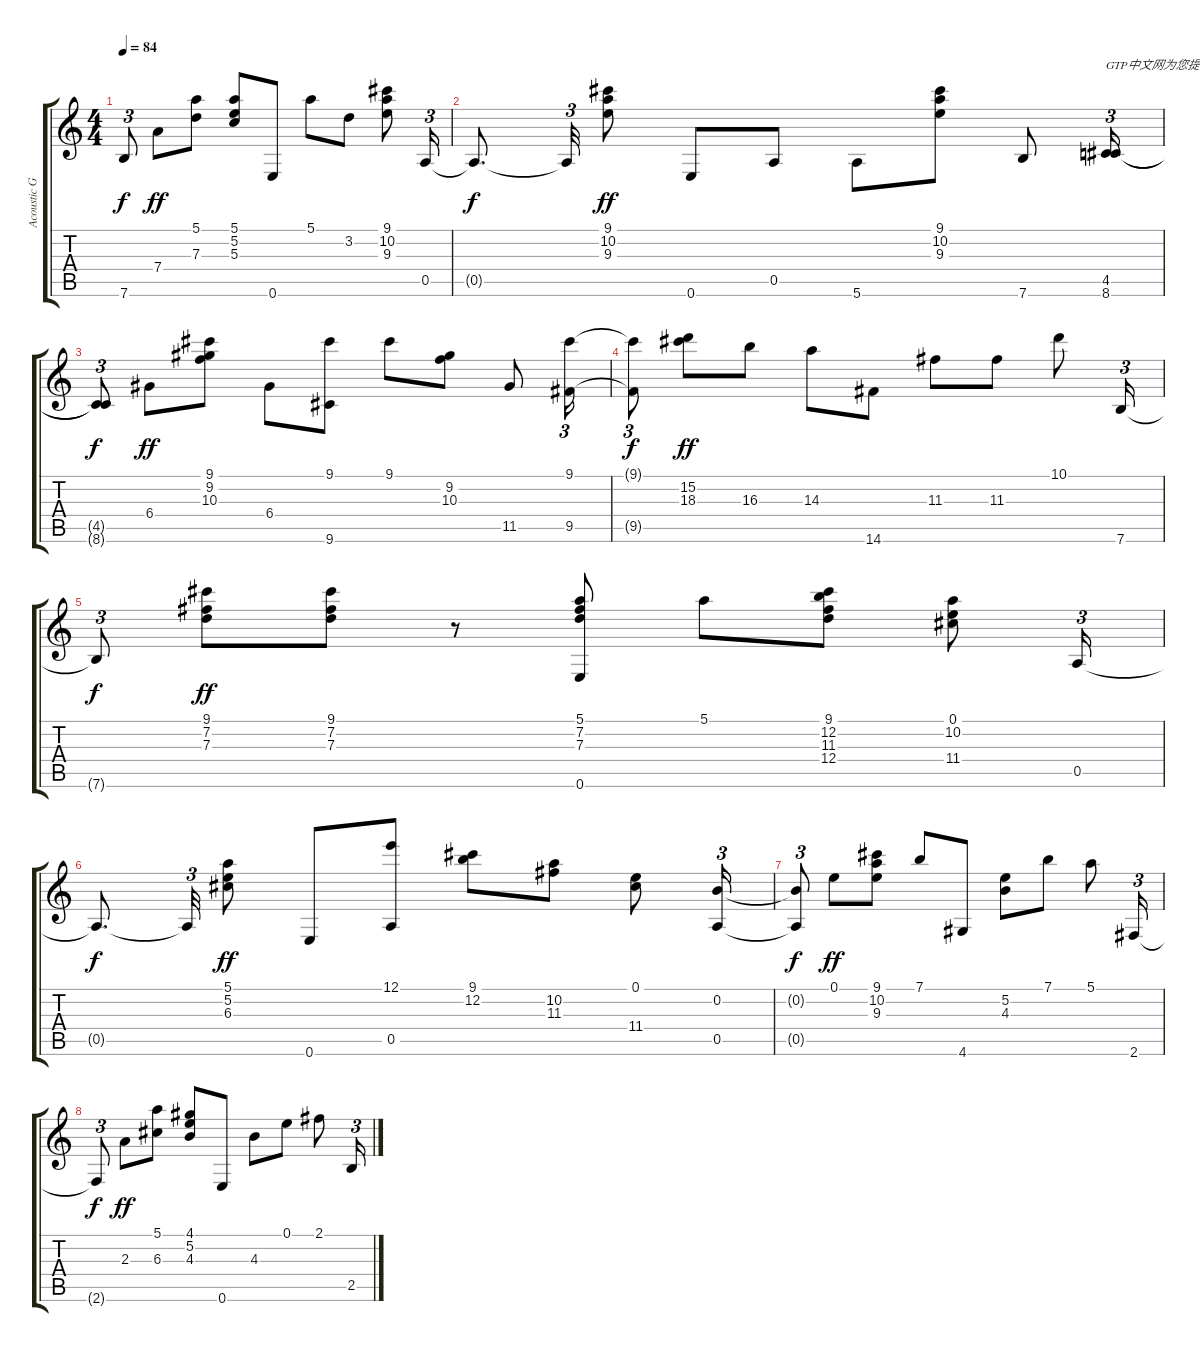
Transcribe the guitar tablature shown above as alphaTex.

\track ("Acoustic Guitar" "Acoustic G") {instrument acousticguitarnylon}
\staff {score tabs}
\tuning (E4 B3 G3 D3 A2 E2) {hide}
\ts (4 4)
\tempo 84
\clef g2
\ks c
7.6{t}.8{tu (3 2) dy f} 7.4.8{dy ff} (5.1 7.3).8 (5.1 5.2 5.3).8 0.6.8 5.1.8 3.2.8 (9.1 10.2 9.3).8 0.5.16{tu (3 2)} |
0.5{t}.8{d dy f} 0.5{t}.32{tu (3 2)} (9.1 10.2 9.3).8{dy ff} 0.6.8 0.5.8 5.6.8 (9.1 10.2 9.3).8 7.6.8 (4.5 8.6).16{tu (3 2) txt "GTP中文网为您提供"} |
(4.5{t} 8.6{t}).8{tu (3 2) dy f} 6.4.8{dy ff} (9.1 9.2 10.3).8 6.4.8 (9.1 9.6).8 9.1.8 (9.2 10.3).8 11.5.8 (9.1 9.5).16{tu (3 2)} |
(9.1{t} 9.5{t}).8{tu (3 2) dy f} (15.2 18.3).8{dy ff} 16.3.8 14.3.8 14.6.8 11.3.8 11.3.8 10.1.8 7.6.16{tu (3 2)} |
7.6{t}.8{tu (3 2) dy f} (9.1 7.2 7.3).8{dy ff} (9.1 7.2 7.3).8 r.8 (5.1 7.2 7.3 0.6).8 5.1.8 (9.1 12.2 11.3 12.4).8 (0.1 10.2 11.4).8 0.5.16{tu (3 2)} |
0.5{t}.8{d dy f} 0.5{t}.32{tu (3 2)} (5.1 5.2 6.3).8{dy ff} 0.6.8 (12.1 0.5).8 (9.1 12.2).8 (10.2 11.3).8 (0.1 11.4).8 (0.2 0.5).16{tu (3 2)} |
(0.2{t} 0.5{t}).8{tu (3 2) dy f} 0.1.8{dy ff} (9.1 10.2 9.3).8 7.1.8 4.6.8 (5.2 4.3).8 7.1.8 5.1.8 2.6.16{tu (3 2)} |
2.6{t}.8{tu (3 2) dy f} 2.3.8{dy ff} (5.1 6.3).8 (4.1 5.2 4.3).8 0.6.8 4.3.8 0.1.8 2.1.8 2.5.16{tu (3 2)}
